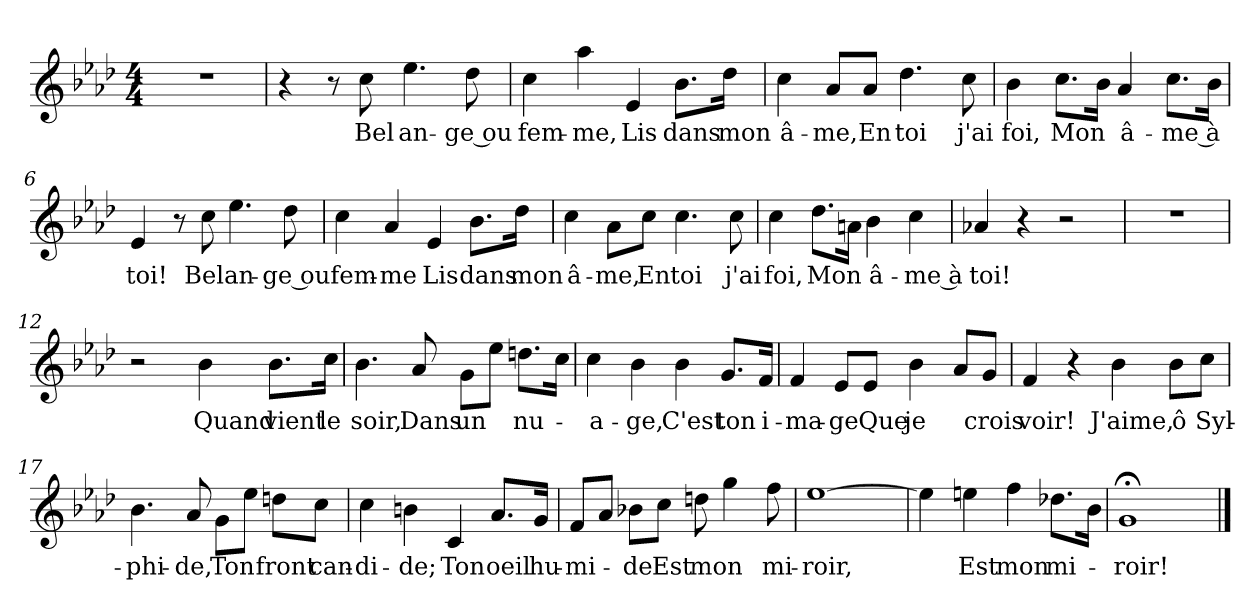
**kern	**text
*part1	*part1
*staff1	*staff1
*clefG2	*
*k[b-e-a-d-]	*
*M4/4	*
=1	=1
1r	.
=2	=2
4r	.
8r	.
!	!LO:LY:b
8cc\	Bel
!	!LO:LY:b
4.ee-\	an-
!	!LO:LY:b
8dd-\	-ge ou
=3	=3
!	!LO:LY:b
4cc\	fem-
!	!LO:LY:b
4aa-\	-me,
!	!LO:LY:b
4e-/	Lis
!	!LO:LY:b
8.b-\L	dans
!	!LO:LY:b
16dd-\Jk	mon
=4	=4
!	!LO:LY:b
4cc\	â-
!	!LO:LY:b
8a-/L	-me,
!	!LO:LY:b
8a-/J	En
!	!LO:LY:b
4.dd-\	toi
!	!LO:LY:b
8cc\	j'ai
=5	=5
!	!LO:LY:b
4b-\	foi,
!	!LO:LY:b
8.cc\L	Mon
16b-\Jk	.
!	!LO:LY:b
4a-/	â-
!	!LO:LY:b
8.cc\L	-me à
16b-\Jk	.
=6	=6
!	!LO:LY:b
4e-/	toi!
8r	.
!	!LO:LY:b
8cc\	Bel
!	!LO:LY:b
4.ee-\	an-
!	!LO:LY:b
8dd-\	-ge ou
!!LO:LB:g=z
=7	=7
!	!LO:LY:b
4cc\	fem-
!	!LO:LY:b
4a-/	-me
!	!LO:LY:b
4e-/	Lis
!	!LO:LY:b
8.b-\L	dans
!	!LO:LY:b
16dd-\Jk	mon
=8	=8
!	!LO:LY:b
4cc\	â-
!	!LO:LY:b
8a-\L	-me,
!	!LO:LY:b
8cc\J	En
!	!LO:LY:b
4.cc\	toi
!	!LO:LY:b
8cc\	j'ai
=9	=9
!	!LO:LY:b
4cc\	foi,
!	!LO:LY:b
8.dd-\L	Mon
16an\Jk	.
!	!LO:LY:b
4b-\	â-
!	!LO:LY:b
4cc\	me à
=10	=10
!	!LO:LY:b
4a-X/	toi!
4r	.
2r	.
=11	=11
1r	.
=12	=12
2r	.
!	!LO:LY:b
4b-\	Quand
!	!LO:LY:b
8.b-\L	vient
!	!LO:LY:b
16cc\Jk	le
!!LO:LB:g=z
=13	=13
!	!LO:LY:b
4.b-\	soir,
!	!LO:LY:b
8a-/	Dans
!	!LO:LY:b
8g\L	un
8ee-\J	.
!	!LO:LY:b
8.dd\L	nu-
16cc\Jk	.
=14	=14
!	!LO:LY:b
4cc\	-a-
!	!LO:LY:b
4b-\	-ge,
!	!LO:LY:b
4b-\	C'est
!	!LO:LY:b
8.g/L	ton
!	!LO:LY:b
16f/Jk	i-
=15	=15
!	!LO:LY:b
4f/	-ma-
!	!LO:LY:b
8e-/L	-ge
!	!LO:LY:b
8e-/J	Que
!	!LO:LY:b
4b-\	je
8a-/L	.
!	!LO:LY:b
8g/J	crois
=16	=16
!	!LO:LY:b
4f/	voir!
4r	.
!	!LO:LY:b
4b-\	J'aime,
!	!LO:LY:b
8b-\L	ô
!	!LO:LY:b
8cc\J	Syl-
=17	=17
!	!LO:LY:b
4.b-\	-phi-
!	!LO:LY:b
8a-/	-de,
!	!LO:LY:b
8g\L	Ton
8ee-\J	.
!	!LO:LY:b
8dd\L	front
!	!LO:LY:b
8cc\J	can-
!!LO:LB:g=z
=18	=18
!	!LO:LY:b
4cc\	-di-
!	!LO:LY:b
4bn\	-de;
!	!LO:LY:b
4c/	Ton
!	!LO:LY:b
8.a-/L	oeil
!	!LO:LY:b
16g/Jk	hu-
=19	=19
!	!LO:LY:b
8f/L	-mi-
8a-/J	.
!	!LO:LY:b
8b-X\L	-de
!	!LO:LY:b
8cc\J	Est
!	!LO:LY:b
8dd\	mon
4gg\	.
!	!LO:LY:b
8ff\	mi-
=20	=20
!	!LO:LY:b
[1ee-	-roir,
=21	=21
4ee-\]	.
!	!LO:LY:b
4een\	Est
!	!LO:LY:b
4ff\	mon
!	!LO:LY:b
8.dd-X\L	mi-
16b-\Jk	.
=22	=22
!	!LO:LY:b
1g;<	-roir!
==	==
*-	*-
